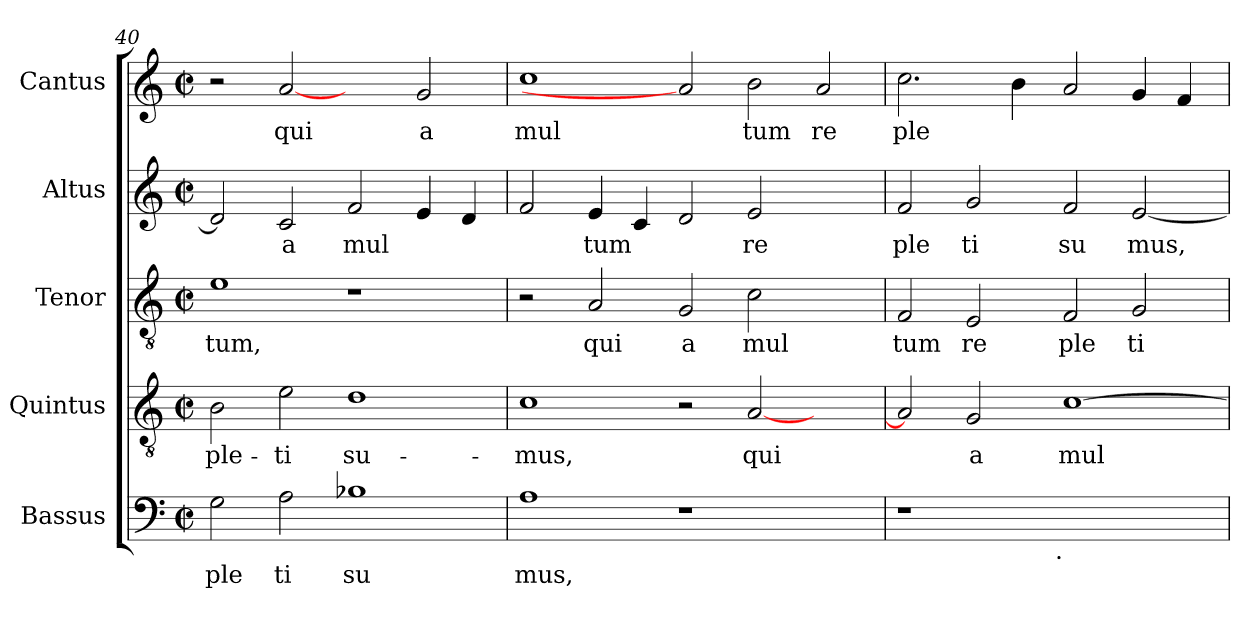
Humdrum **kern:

**kern	**text	**kern	**text	**kern	**text	**kern	**text	**kern	**text
*part5	*part5	*part4	*part4	*part3	*part3	*part2	*part2	*part1	*part1
*staff5	*staff5	*staff4	*staff4	*staff3	*staff3	*staff2	*staff2	*staff1	*staff1
*I"Bassus	*	*I"Quintus	*	*I"Tenor	*	*I"Altus	*	*I"Cantus	*
*clefF4	*	*clefGv2	*	*clefGv2	*	*clefG2	*	*clefG2	*
*k[]	*	*k[]	*	*k[]	*	*k[]	*	*k[]	*
*C:	*	*C:	*	*C:	*	*C:	*	*C:	*
*M2/2	*	*M2/2	*	*M2/2	*	*M2/2	*	*M2/2	*
*met(c|)	*	*met(c|)	*	*met(c|)	*	*met(c|)	*	*met(c|)	*
=40	=40	=40	=40	=40	=40	=40	=40	=40	=40
!	!LO:LY:b:cj	!	!LO:LY:b:cj	!	!LO:LY:b:cj	!	!LO:LY:b:cj	!	!
2G\	ple	2B\	-ple-	1e	tum,	2d/]	.	2r	.
!	!LO:LY:b:cj	!	!LO:LY:b:cj	!	!	!	!LO:LY:b:cj	!	!LO:LY:b:cj
2A\	ti	2e\	-ti	.	.	2c/	a	[2a	qui
!	!LO:LY:b:cj	!	!LO:LY:b:cj	!	!	!	!LO:LY:b:cj	!	!
1B-X	su	1d	su-	1r	.	2f/	mul	2ryy	.
!	!	!	!	!	!	!	!LO:LY:b:cj	!	!LO:LY:b:cj
.	.	.	.	.	.	4e/	.	2g/	a
!	!	!	!	!	!	!	!LO:LY:b:cj	!	!
.	.	.	.	.	.	4d/	.	.	.
=41	=41	=41	=41	=41	=41	=41	=41	=41	=41
!	!LO:LY:b:cj	!	!LO:LY:b:cj	!	!	!	!LO:LY:b:cj	!	!LO:LY:b:cj
1A	mus,	1c	-mus,	2r	.	2f/	.	1cc	mul
!	!	!	!	!	!LO:LY:b:cj	!	!LO:LY:b:cj	!	!
.	.	.	.	2A/	qui	4e/	tum	.	.
!	!	!	!	!	!	!	!LO:LY:b:cj	!	!
.	.	.	.	.	.	4c/	.	.	.
!	!	!	!	!	!LO:LY:b:cj	!	!LO:LY:b:cj	!	!
1r	.	2r	.	2G/	a	2d/	.	2a]	.
!	!	!	!LO:LY:b:cj	!	!LO:LY:b:cj	!	!LO:LY:b:cj	!	!LO:LY:b:cj
.	.	[<2A/	qui-	2c\	mul	2e/	re	2b\	tum
!	!	!	!	!	!	!	!	!	!LO:LY:b:cj
2ryy	.	2ryy	.	2ryy	.	2ryy	.	2a/	re
=42	=42	=42	=42	=42	=42	=42	=42	=42	=42
!	!	!	!LO:LY:b:cj	!	!LO:LY:b:cj	!	!LO:LY:b:cj	!	!LO:LY:b:cj
*^	*	*	*	*	*	*	*	*	*
1r	2ryy	.	2A/]	--	2F/	tum	2f/	ple	2.cc\	ple
!	!	!	!	!LO:LY:b:cj	!	!LO:LY:b:cj	!	!LO:LY:b:cj	!	!
.	4ryy	.	2G/	-a	2E/	re	2g/	ti	.	.
!	!	!	!	!	!	!	!	!	!	!LO:LY:b:cj
.	8...ryy	.	.	.	.	.	.	.	4b\	.
!	!LO:TX:b:t=.	!	!	!	!	!	!	!	!	!
.	1ryy	.	.	.	.	.	.	.	.	.
!	!	!	!	!LO:LY:b:cj	!	!LO:LY:b:cj	!	!LO:LY:b:cj	!	!LO:LY:b:cj
1ryy	.	.	[>1c	mul-	2F/	ple	2f/	su	2a/	.
!	!	!	!	!	!	!LO:LY:b:cj	!	!LO:LY:b:cj	!	!LO:LY:b:cj
.	.	.	.	.	2G/	ti	[<2e/	mus,	4g/	.
!	!	!	!	!	!	!	!	!	!	!LO:LY:b:cj
.	.	.	.	.	.	.	.	.	4f/	.
.	64ryy	.	.	.	.	.	.	.	.	.
*v	*v	*	*	*	*	*	*	*	*	*
=	=	=	=	=	=	=	=	=	=
*-	*-	*-	*-	*-	*-	*-	*-	*-	*-
